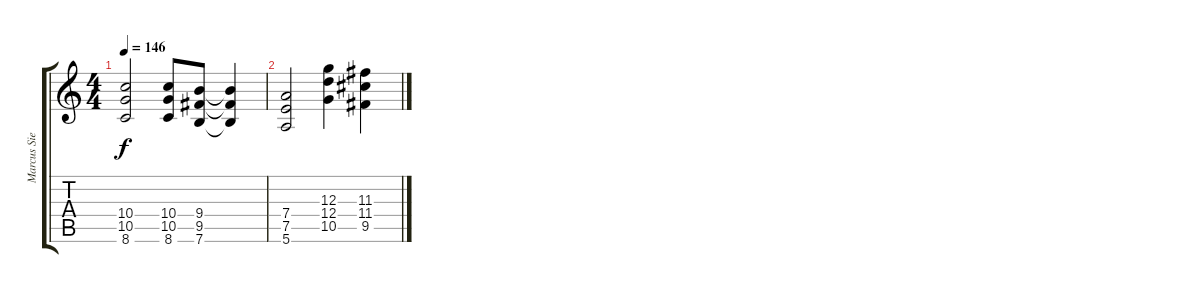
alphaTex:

\track ("Marcus Siepen" "Marcus Sie") {instrument distortionguitar}
\staff {score tabs}
\tuning (E4 B3 G3 D3 A2 E2) {hide}
\ts (4 4)
\tempo 146
\clef g2
\ks c
(10.4 10.5 8.6).2{dy f} (10.4 10.5 8.6).8 (9.4 9.5 7.6).8 (9.4{t} 9.5{t} 7.6{t}).4 |
(7.4 7.5 5.6).2 (12.3 12.4 10.5).4 (11.3 11.4 9.5).4
